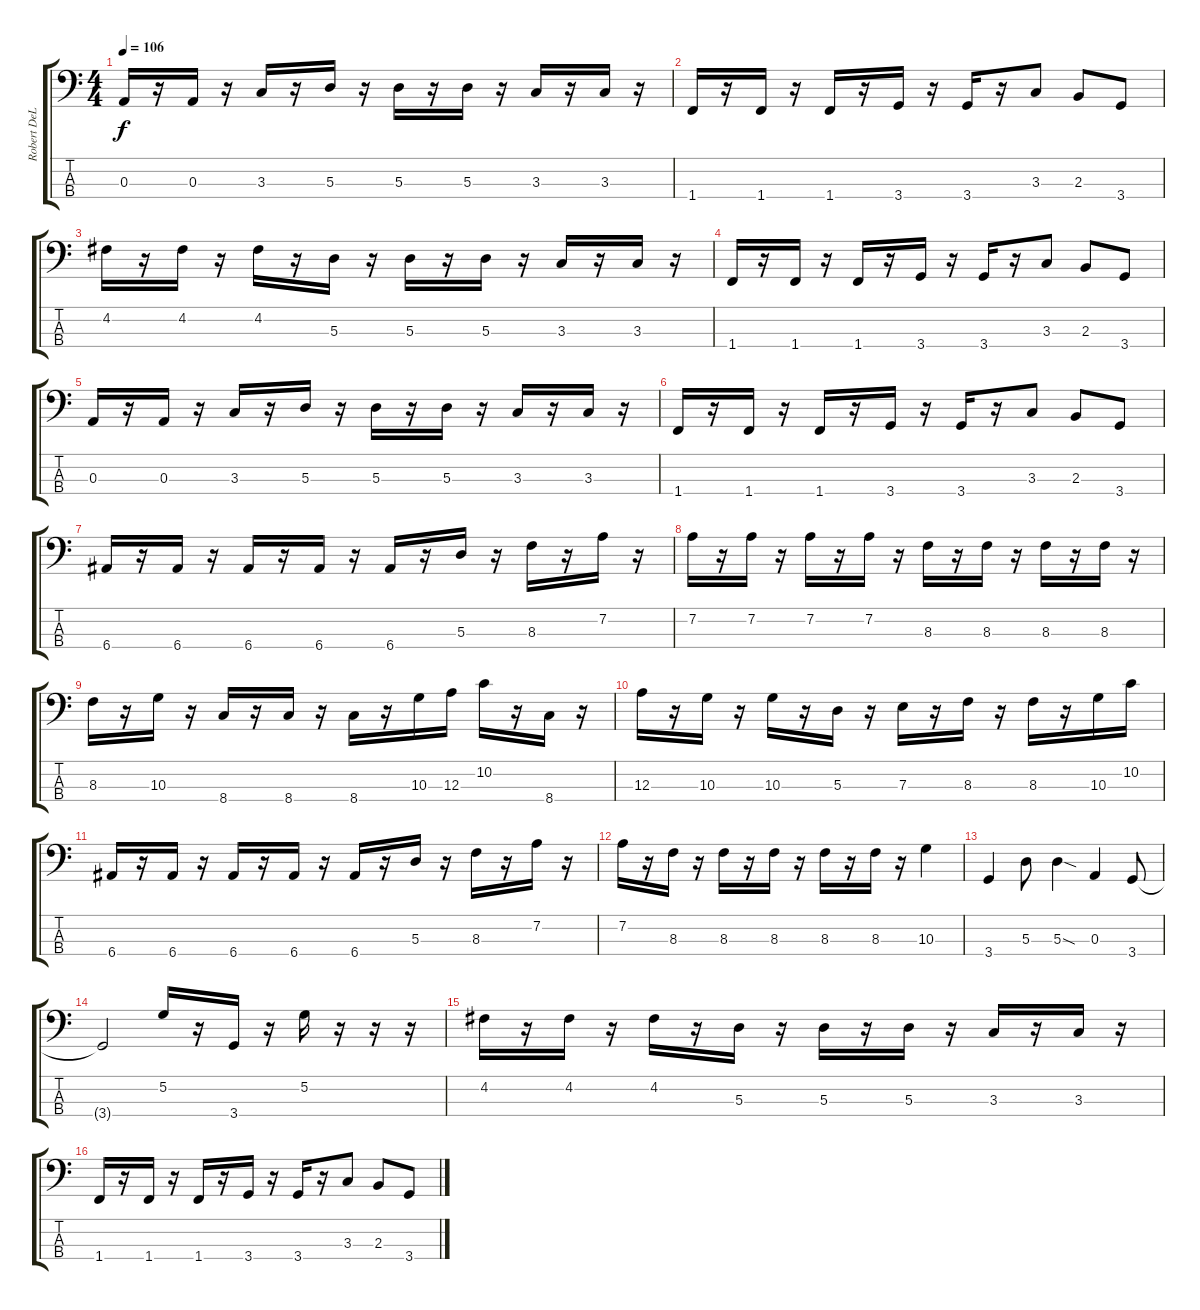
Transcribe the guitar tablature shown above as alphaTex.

\track ("Robert DeLeo" "Robert DeL") {instrument electricbassfinger}
\staff {score tabs}
\tuning (G2 D2 A1 E1) {hide}
\ts (4 4)
\tempo 106
\clef f4
\ks c
0.3.16{dy f} r.16 0.3.16 r.16 3.3.16 r.16 5.3.16 r.16 5.3.16 r.16 5.3.16 r.16 3.3.16 r.16 3.3.16 r.16 |
1.4.16 r.16 1.4.16 r.16 1.4.16 r.16 3.4.16 r.16 3.4.16 r.16 3.3.8 2.3.8 3.4.8 |
4.2.16 r.16 4.2.16 r.16 4.2.16 r.16 5.3.16 r.16 5.3.16 r.16 5.3.16 r.16 3.3.16 r.16 3.3.16 r.16 |
1.4.16 r.16 1.4.16 r.16 1.4.16 r.16 3.4.16 r.16 3.4.16 r.16 3.3.8 2.3.8 3.4.8 |
0.3.16 r.16 0.3.16 r.16 3.3.16 r.16 5.3.16 r.16 5.3.16 r.16 5.3.16 r.16 3.3.16 r.16 3.3.16 r.16 |
1.4.16 r.16 1.4.16 r.16 1.4.16 r.16 3.4.16 r.16 3.4.16 r.16 3.3.8 2.3.8 3.4.8 |
6.4.16 r.16 6.4.16 r.16 6.4.16 r.16 6.4.16 r.16 6.4.16 r.16 5.3.16 r.16 8.3.16 r.16 7.2.16 r.16 |
7.2.16 r.16 7.2.16 r.16 7.2.16 r.16 7.2.16 r.16 8.3.16 r.16 8.3.16 r.16 8.3.16 r.16 8.3.16 r.16 |
8.3.16 r.16 10.3.16 r.16 8.4.16 r.16 8.4.16 r.16 8.4.16 r.16 10.3.16 12.3.16 10.2.16 r.16 8.4.16 r.16 |
12.3.16 r.16 10.3.16 r.16 10.3.16 r.16 5.3.16 r.16 7.3.16 r.16 8.3.16 r.16 8.3.16 r.16 10.3.16 10.2.16 |
6.4.16 r.16 6.4.16 r.16 6.4.16 r.16 6.4.16 r.16 6.4.16 r.16 5.3.16 r.16 8.3.16 r.16 7.2.16 r.16 |
7.2.16 r.16 8.3.16 r.16 8.3.16 r.16 8.3.16 r.16 8.3.16 r.16 8.3.16 r.16 10.3.4 |
3.4.4 5.3.8 5.3{sod}.4 0.3.4 3.4.8 |
3.4{t}.2 5.2.16 r.16 3.4.16 r.16 5.2.16 r.16 r.16 r.16 |
4.2.16 r.16 4.2.16 r.16 4.2.16 r.16 5.3.16 r.16 5.3.16 r.16 5.3.16 r.16 3.3.16 r.16 3.3.16 r.16 |
1.4.16 r.16 1.4.16 r.16 1.4.16 r.16 3.4.16 r.16 3.4.16 r.16 3.3.8 2.3.8 3.4.8
